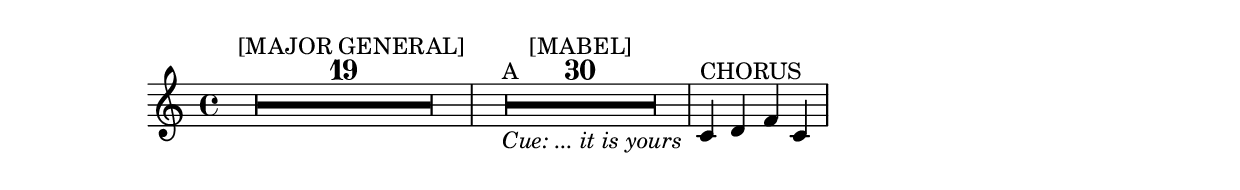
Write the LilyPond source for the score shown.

%% DO NOT EDIT this file manually; it is automatically
%% generated from LSR http://lsr.dsi.unimi.it
%% Make any changes in LSR itself, or in Documentation/snippets/new/ ,
%% and then run scripts/auxiliar/makelsr.py
%%
%% This file is in the public domain.
\version "2.14.0"

\header {
  lsrtags = "rhythms, text"

%% Translation of GIT committish: 59caa3adce63114ca7972d18f95d4aadc528ec3d
texidoces = "
Los elementos de marcado aplicados a un silencio multicompás se
centran encima o debajo de éste.  Los elementos de marcado extensos
que se adjuntan a silencios multicompás no producen la expansión del
compás.  Para expandir un silencio multicompás de forma que quepa todo
el marcado, utilice un silencio de separación con un marcado aplicado
antes del silencio multicompás.

Observe que el silencio separador produce la inserción de un compás.
El texto aplicado a un siencio sparador de esta forma se alinea por la
izquierda a la posición en que la nota estaría situada dentro del
compás, pero si la longitud del compás está determinada por la
longitud del texto, éste aparecerá centrado.

"

doctitlees = "Marcado de silencios multicompás"


%% Translation of GIT committish: 0a868be38a775ecb1ef935b079000cebbc64de40
  texidocde = "Textbeschriftungen, die an Mehrtaktpausen gehängt wird,
wird über oder unter der Pause zentriert.  Lange Beschriftungen
lassen den Takt nicht breiter werden.  Um eine Mehrtaktpause einer
Beschriftung anzupassen, muss eine unsichtbare Pause mit der
Beschriftung direkt vor der Mehrtaktpause eingesetzt werden.

Man sollte beachten, dass unsichtbare Pausen automatische Taktstriche
nach sich ziehen.  Text, der an eine unsichtbare Pause gehängt wird,
ist links ausgerichtet an der Position, wo die Pause erscheinen
würde.  Wenn aber die Länge des Taktes durch die Länge des Textes
bestimmt wird, sieht es so aus, als ob der Text zentriert gesetzt
ist."

  doctitlede = "Textbeschriftung und Mehrtaktpausen"



%% Translation of GIT committish: 4da4307e396243a5a3bc33a0c2753acac92cb685
  texidocfr = "
Lorsque du texte est attaché à un silence multi-mesures, il sera centré
dans la mesure, au-dessus ou en dessous de la portée.  Afin d'étirer la
mesure dans le cas ou ce texte est relativement long, il suffit
d'insérer un silence invisible auquel on attache le texte en question,
avant le silence multi-mesures.

Rappelez-vous qu'un silence invisible génère une barre de mesure.  Le
texte attaché à ce silence invisible sera alors aligné sur la gauche de
là où serait positionnée la note.  Cependant, si la taille de la mesure
est déterminée par la longueur du texte, il apparaîtra comme centré.

"
  doctitlefr = "Ajout de texte à un silence multi-mesures"

  texidoc = "
Markups attached to a multi-measure rest will be centered above or
below it.  Long markups attached to multi-measure rests do not cause
the measure to expand.  To expand a multi-measure rest to fit the
markup, use a spacer rest with an attached markup before the
multi-measure rest.

Note that the spacer rest causes a bar line to be inserted.  Text
attached to a spacer rest in this way is left-aligned to the position
where the note would be placed in the measure, but if the measure
length is determined by the length of the text, the text will appear to
be centered.

"
  doctitle = "Multi-measure rest markup"
} % begin verbatim

\relative c' {
  \compressFullBarRests
  \textLengthOn
  s1*0^\markup { [MAJOR GENERAL] }
  R1*19
  s1*0_\markup { \italic { Cue: ... it is yours } }
  s1*0^\markup { A }
  R1*30^\markup { [MABEL] }
  \textLengthOff
  c4^\markup { CHORUS } d f c
}
